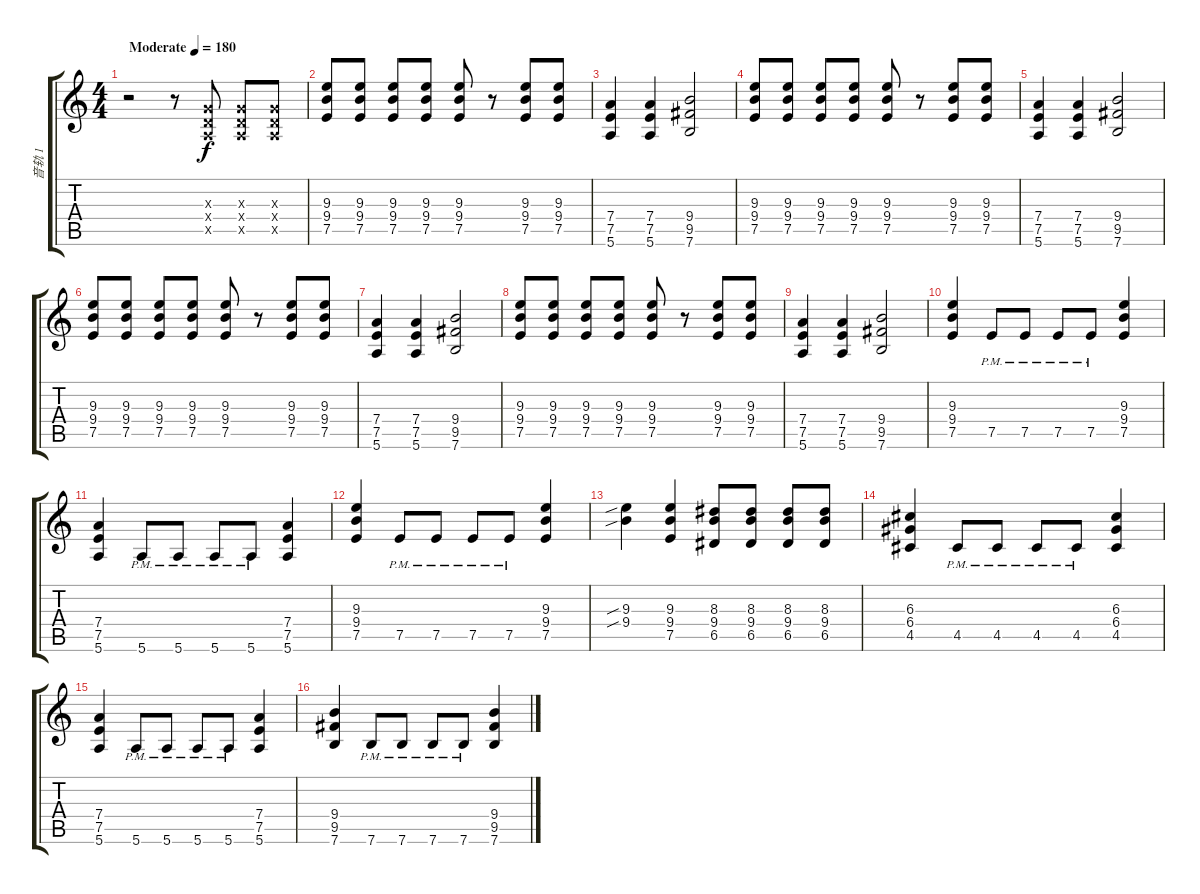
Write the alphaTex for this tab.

\track ("音轨 1" "音轨 1") {instrument distortionguitar}
\staff {score tabs}
\tuning (E4 B3 G3 D3 A2 E2) {hide}
\ts (4 4)
\tempo (180 "Moderate")
\clef g2
\ks c
r.2{dy f instrument distortionguitar} r.8 (0.3{x} 0.4{x} 0.5{x}).8 (0.3{x} 0.4{x} 0.5{x}).8 (0.3{x} 0.4{x} 0.5{x}).8 |
(9.3 9.4 7.5).8 (9.3 9.4 7.5).8 (9.3 9.4 7.5).8 (9.3 9.4 7.5).8 (9.3 9.4 7.5).8 r.8 (9.3 9.4 7.5).8 (9.3 9.4 7.5).8 |
(7.4 7.5 5.6).4 (7.4 7.5 5.6).4 (9.4 9.5 7.6).2 |
(9.3 9.4 7.5).8 (9.3 9.4 7.5).8 (9.3 9.4 7.5).8 (9.3 9.4 7.5).8 (9.3 9.4 7.5).8 r.8 (9.3 9.4 7.5).8 (9.3 9.4 7.5).8 |
(7.4 7.5 5.6).4 (7.4 7.5 5.6).4 (9.4 9.5 7.6).2 |
(9.3 9.4 7.5).8 (9.3 9.4 7.5).8 (9.3 9.4 7.5).8 (9.3 9.4 7.5).8 (9.3 9.4 7.5).8 r.8 (9.3 9.4 7.5).8 (9.3 9.4 7.5).8 |
(7.4 7.5 5.6).4 (7.4 7.5 5.6).4 (9.4 9.5 7.6).2 |
(9.3 9.4 7.5).8 (9.3 9.4 7.5).8 (9.3 9.4 7.5).8 (9.3 9.4 7.5).8 (9.3 9.4 7.5).8 r.8 (9.3 9.4 7.5).8 (9.3 9.4 7.5).8 |
(7.4 7.5 5.6).4 (7.4 7.5 5.6).4 (9.4 9.5 7.6).2 |
(9.3 9.4 7.5).4 7.5{pm}.8 7.5{pm}.8 7.5{pm}.8 7.5{pm}.8 (9.3 9.4 7.5).4 |
(7.4 7.5 5.6).4 5.6{pm}.8 5.6{pm}.8 5.6{pm}.8 5.6{pm}.8 (7.4 7.5 5.6).4 |
(9.3 9.4 7.5).4 7.5{pm}.8 7.5{pm}.8 7.5{pm}.8 7.5{pm}.8 (9.3 9.4 7.5).4 |
(9.3{sib} 9.4{sib}).4 (9.3 9.4 7.5).4 (8.3 9.4 6.5).8 (8.3 9.4 6.5).8 (8.3 9.4 6.5).8 (8.3 9.4 6.5).8 |
(6.3 6.4 4.5).4 4.5{pm}.8 4.5{pm}.8 4.5{pm}.8 4.5{pm}.8 (6.3 6.4 4.5).4 |
(7.4 7.5 5.6).4 5.6{pm}.8 5.6{pm}.8 5.6{pm}.8 5.6{pm}.8 (7.4 7.5 5.6).4 |
(9.4 9.5 7.6).4 7.6{pm}.8 7.6{pm}.8 7.6{pm}.8 7.6{pm}.8 (9.4 9.5 7.6).4
